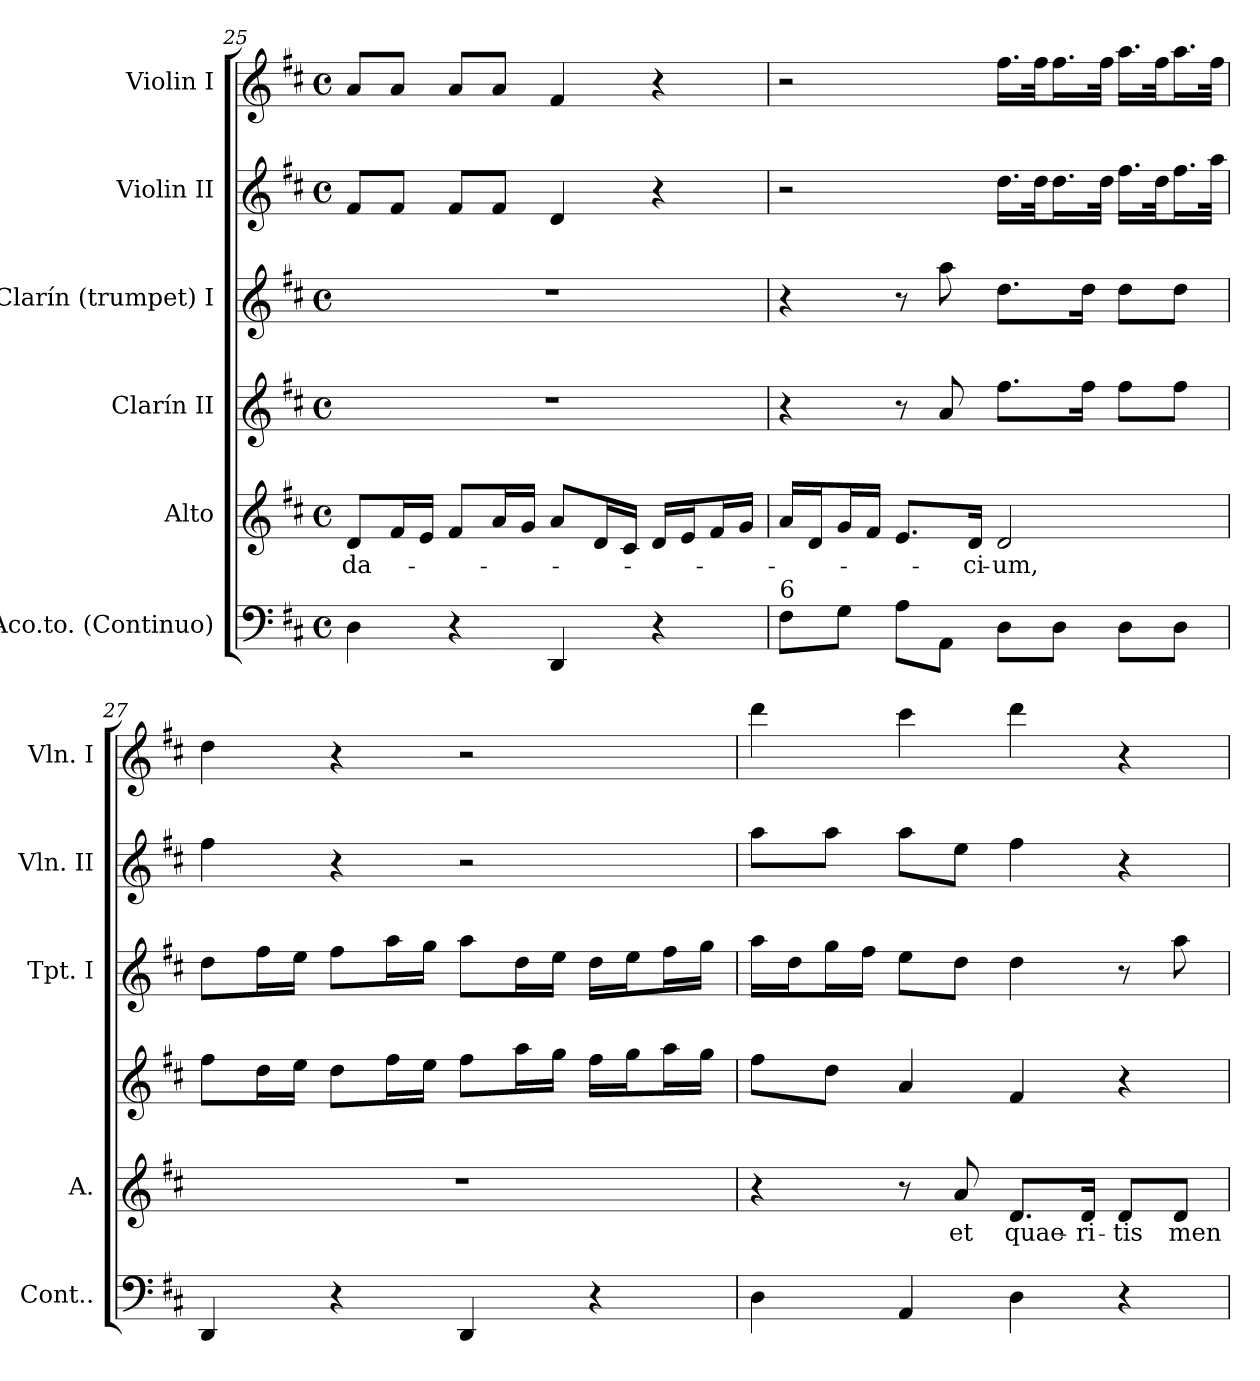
**kern	**kern	**text	**kern	**kern	**kern	**kern
*part6	*part5	*part5	*part4	*part3	*part2	*part1
*staff6	*staff5	*staff5	*staff4	*staff3	*staff2	*staff1
*I"Aco.to. (Continuo)	*I"Alto	*	*I"Clarín II	*I"Clarín (trumpet) I	*I"Violin II	*I"Violin I
*I'Cont..	*I'A.	*	*	*I'Tpt. I	*I'Vln. II	*I'Vln. I
*clefF4	*clefG2	*	*clefG2	*clefG2	*clefG2	*clefG2
*k[f#c#]	*k[f#c#]	*	*k[f#c#]	*k[f#c#]	*k[f#c#]	*k[f#c#]
*D:	*D:	*	*D:	*D:	*D:	*D:
*M4/4	*M4/4	*	*M4/4	*M4/4	*M4/4	*M4/4
*met(c)	*met(c)	*	*met(c)	*met(c)	*met(c)	*met(c)
=25	=25	=25	=25	=25	=25	=25
!	!	!LO:LY:b:color=#000000	!	!	!	!
4Di\	8di/L	-da-	1r	1r	8f#i/L	8ai/L
.	16f#i/L	.	.	.	8f#i/J	8ai/J
.	16ei/JJ	.	.	.	.	.
4r	8f#i/L	.	.	.	8f#i/L	8ai/L
.	16ai/L	.	.	.	8f#i/J	8ai/J
.	16gi/JJ	.	.	.	.	.
4DDi/	8ai/L	.	.	.	4di/	4f#i/
.	16di/L	.	.	.	.	.
.	16c#i/JJ	.	.	.	.	.
4r	16di/LL	.	.	.	4r	4r
.	16ei/J	.	.	.	.	.
.	16f#i/L	.	.	.	.	.
.	16gi/JJ	.	.	.	.	.
=26	=26	=26	=26	=26	=26	=26
!LO:TX:a:t=6	!	!	!	!	!	!
8F#i\L	16ai/LL	.	4r	4r	2r	2r
.	16di/J	.	.	.	.	.
8Gi\J	16gi/L	.	.	.	.	.
.	16f#i/JJ	.	.	.	.	.
8Ai\L	8.ei/L	.	8r	8r	.	.
8AAi\J	.	.	8ai/	8aai\	.	.
!	!	!LO:LY:b:color=#000000	!	!	!	!
.	16di/Jk	-ci-	.	.	.	.
!	!	!LO:LY:b:color=#000000	!	!	!	!
8Di\L	2di/	-um,	8.ff#i\L	8.ddi\L	16.ddi\LL	16.ff#i\LL
.	.	.	.	.	32ddi\Jk	32ff#i\Jk
8Di\J	.	.	.	.	16.ddi\L	16.ff#i\L
.	.	.	16ff#i\Jk	16ddi\Jk	.	.
.	.	.	.	.	32ddi\JJk	32ff#i\JJk
8Di\L	.	.	8ff#i\L	8ddi\L	16.ff#i\LL	16.aai\LL
.	.	.	.	.	32ddi\Jk	32ff#i\Jk
8Di\J	.	.	8ff#i\J	8ddi\J	16.ff#i\L	16.aai\L
.	.	.	.	.	32aai\JJk	32ff#i\JJk
!!LO:PB:g=z
=27	=27	=27	=27	=27	=27	=27
4DDi/	1r	.	8ff#i\L	8ddi\L	4ff#i\	4ddi\
.	.	.	16ddi\L	16ff#i\L	.	.
.	.	.	16eei\JJ	16eei\JJ	.	.
4r	.	.	8ddi\L	8ff#i\L	4r	4r
.	.	.	16ff#i\L	16aai\L	.	.
.	.	.	16eei\JJ	16ggi\JJ	.	.
4DDi/	.	.	8ff#i\L	8aai\L	2r	2r
.	.	.	16aai\L	16ddi\L	.	.
.	.	.	16ggi\JJ	16eei\JJ	.	.
4r	.	.	16ff#i\LL	16ddi\LL	.	.
.	.	.	16ggi\J	16eei\J	.	.
.	.	.	16aai\L	16ff#i\L	.	.
.	.	.	16ggi\JJ	16ggi\JJ	.	.
=28	=28	=28	=28	=28	=28	=28
4Di\	4r	.	8ff#i\L	16aai\LL	8aai\L	4dddi\
.	.	.	.	16ddi\J	.	.
.	.	.	8ddi\J	16ggi\L	8aai\J	.
.	.	.	.	16ff#i\JJ	.	.
4AAi/	8r	.	4ai/	8eei\L	8aai\L	4ccc#i\
!	!	!LO:LY:b:color=#000000	!	!	!	!
.	8ai/	et	.	8ddi\J	8eei\J	.
!	!	!LO:LY:b:color=#000000	!	!	!	!
4Di\	8.di/L	quae-	4f#i/	4ddi\	4ff#i\	4dddi\
!	!	!LO:LY:b:color=#000000	!	!	!	!
.	16di/Jk	-ri-	.	.	.	.
!	!	!LO:LY:b:color=#000000	!	!	!	!
4r	8di/L	-tis	4r	8r	4r	4r
!	!	!LO:LY:b:color=#000000	!	!	!	!
.	8di/J	men-	.	8aai\	.	.
=	=	=	=	=	=	=
*-	*-	*-	*-	*-	*-	*-
